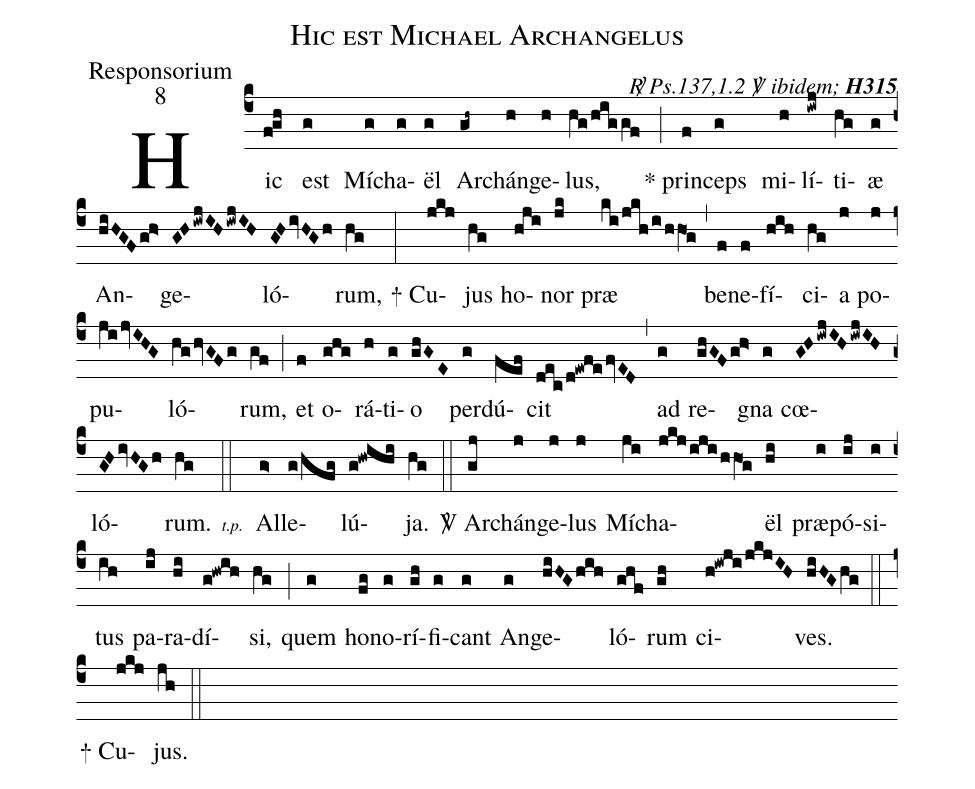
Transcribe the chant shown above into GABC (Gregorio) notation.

name:Hic est Michael Archangelus;
office-part:Responsorium;
mode:8;
commentary:{\itshape\mdseries \Rbar\  Ps.137,1.2 \Vbar\   ibidem;\/} {\bfseries H315};
%%
(c4) Hic(fgh) est(g) Mí(g)cha(g)ël(g) Arch(gh~)án(h)ge(h)lus,(hg/higgf) (;)
<sp>*</sp> prin(f)ceps(g) mi(h)lí(iwj)ti(hg)æ(g) An(hiHGFgh>)ge(GHiwjIHiwjIH)ló(GHivHGh)rum,(hg) (:)
<sp>+</sp> Cu(jkj)jus(hg) ho(hji)nor(jk) præ(ki/jkh/i/hhO1g) (,)
be(f)ne(f)fí(hih)ci(hg)a(j) po(j)pu(jijvIHG)ló(hghvGFg)rum,(gf) (;)
et(f) o(ghg)rá(h)ti(g)o(ghGE) per(g)dú(fef)cit(dec/d!ewfefvED) (,)
ad(g) re(ghGFgh>)gna(g) cœ(GHiwjIHiwjIH)ló(GHivHGh)rum.(hg) (::)
<v>{\scriptsize\itshape t.p.\ }</v> Al(g>)le(g/hfg)lú(g!hwihi)ja.(hg) (::)
<sp>V/</sp> Arch(gj)án(j)ge(j)lus(j) Mí(ji)cha(jkj/iji/hhO1g)ël(hi) præ(i)pó(ij)si(i)tus(ih) pa(ij)ra(hi)dí(g!hwih)si,(hg) (;)
quem(g) ho(fg)no(g)rí(gh)fi(g)cant(g) An(g)ge(hiHGhih)ló(ghf)rum(gh) ci(h!iwji/jkjIH)ves.(hiHGhg) (::)
<sp>+</sp> Cu(jkj)jus.(jh) (::)
